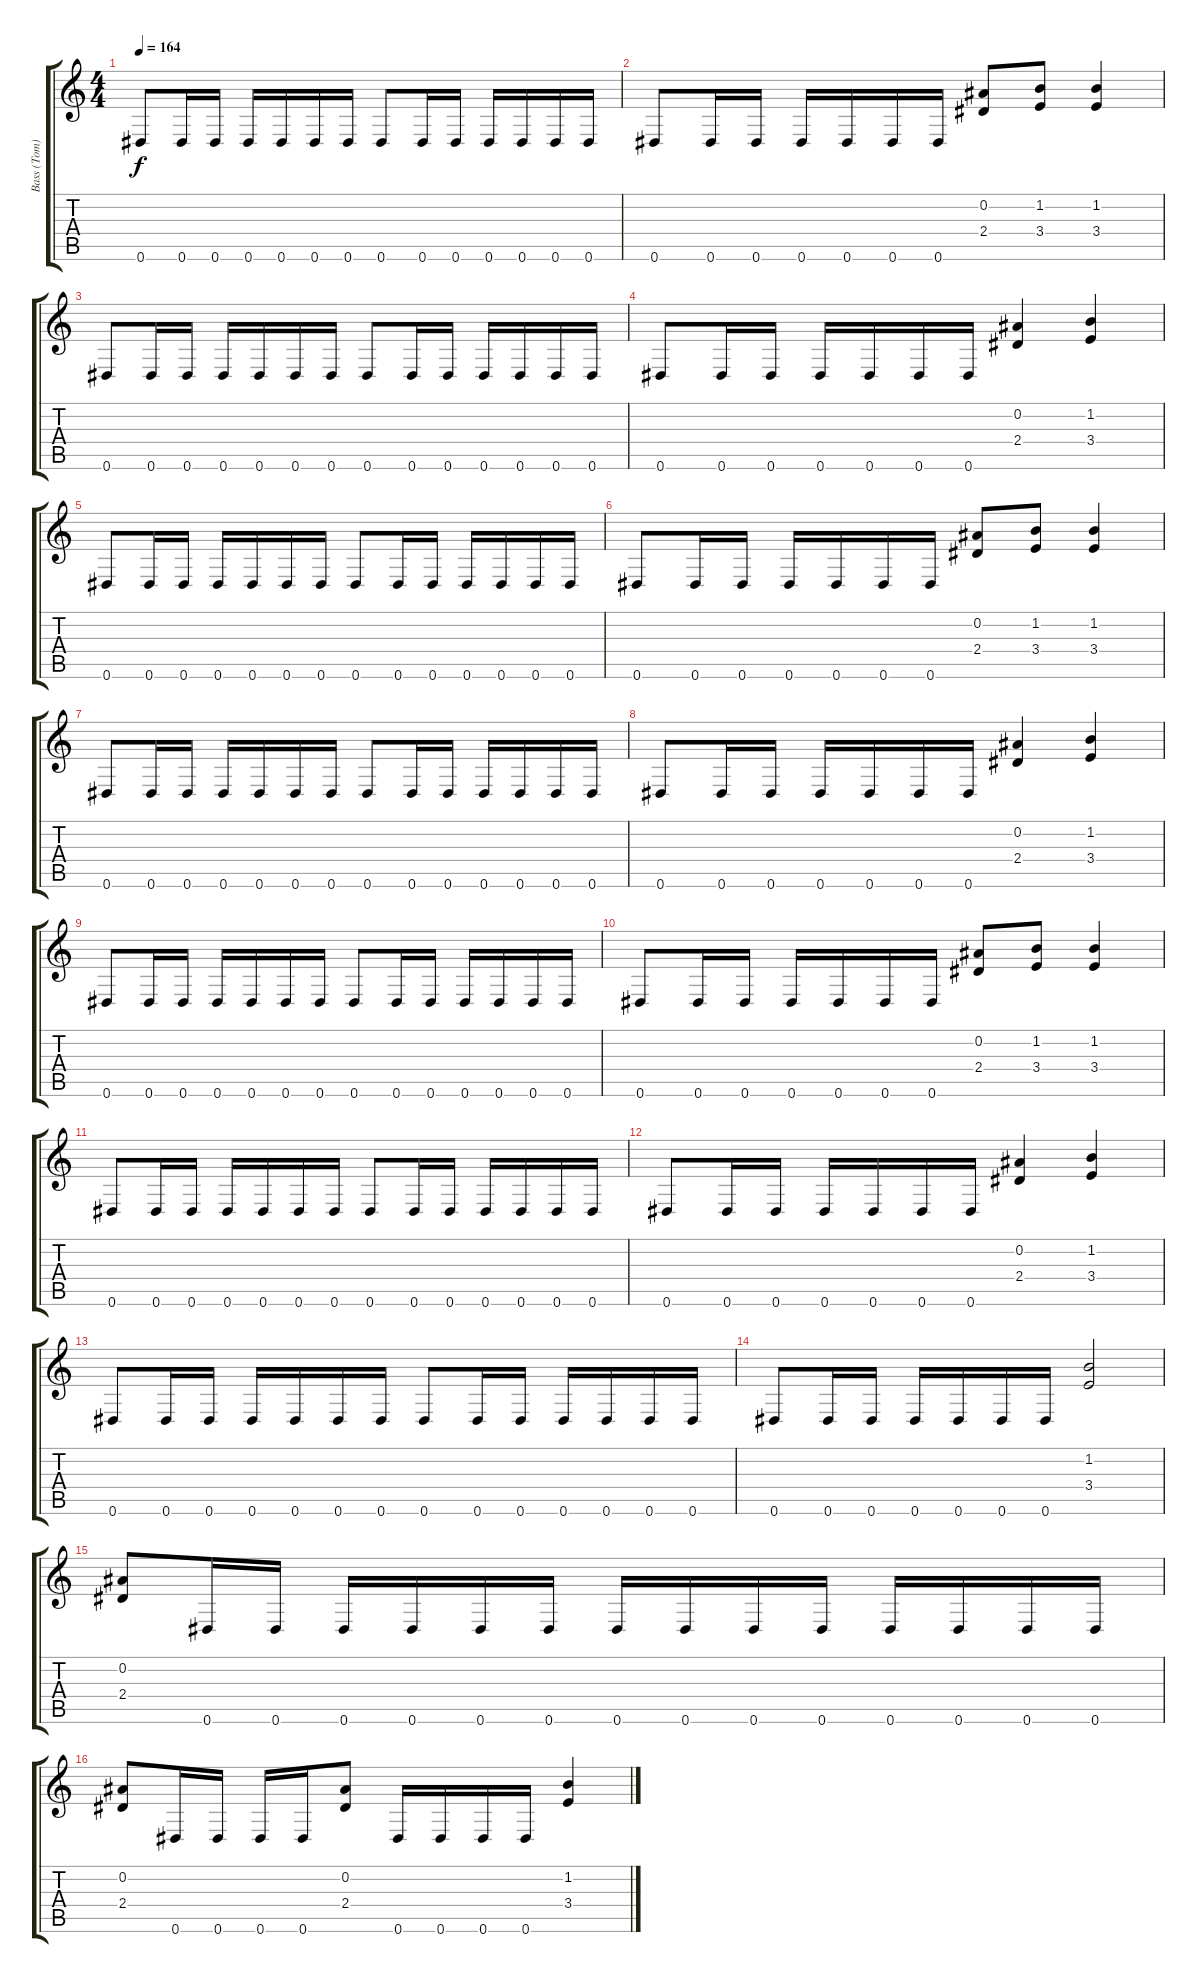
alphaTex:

\track ("Bass (Tom)" "Bass (Tom)") {instrument electricbasspick}
\staff {score tabs}
\tuning (Eb4 Bb3 Gb3 Db3 Ab2 Eb2) {hide}
\ts (4 4)
\tempo 164
\clef g2
\ks c
0.6.8{dy f} 0.6.16 0.6.16 0.6.16 0.6.16 0.6.16 0.6.16 0.6.8 0.6.16 0.6.16 0.6.16 0.6.16 0.6.16 0.6.16 |
0.6.8 0.6.16 0.6.16 0.6.16 0.6.16 0.6.16 0.6.16 (0.2 2.4).8 (1.2 3.4).8 (1.2 3.4).4 |
0.6.8 0.6.16 0.6.16 0.6.16 0.6.16 0.6.16 0.6.16 0.6.8 0.6.16 0.6.16 0.6.16 0.6.16 0.6.16 0.6.16 |
0.6.8 0.6.16 0.6.16 0.6.16 0.6.16 0.6.16 0.6.16 (0.2 2.4).4 (1.2 3.4).4 |
0.6.8 0.6.16 0.6.16 0.6.16 0.6.16 0.6.16 0.6.16 0.6.8 0.6.16 0.6.16 0.6.16 0.6.16 0.6.16 0.6.16 |
0.6.8 0.6.16 0.6.16 0.6.16 0.6.16 0.6.16 0.6.16 (0.2 2.4).8 (1.2 3.4).8 (1.2 3.4).4 |
0.6.8 0.6.16 0.6.16 0.6.16 0.6.16 0.6.16 0.6.16 0.6.8 0.6.16 0.6.16 0.6.16 0.6.16 0.6.16 0.6.16 |
0.6.8 0.6.16 0.6.16 0.6.16 0.6.16 0.6.16 0.6.16 (0.2 2.4).4 (1.2 3.4).4 |
0.6.8 0.6.16 0.6.16 0.6.16 0.6.16 0.6.16 0.6.16 0.6.8 0.6.16 0.6.16 0.6.16 0.6.16 0.6.16 0.6.16 |
0.6.8 0.6.16 0.6.16 0.6.16 0.6.16 0.6.16 0.6.16 (0.2 2.4).8 (1.2 3.4).8 (1.2 3.4).4 |
0.6.8 0.6.16 0.6.16 0.6.16 0.6.16 0.6.16 0.6.16 0.6.8 0.6.16 0.6.16 0.6.16 0.6.16 0.6.16 0.6.16 |
0.6.8 0.6.16 0.6.16 0.6.16 0.6.16 0.6.16 0.6.16 (0.2 2.4).4 (1.2 3.4).4 |
0.6.8 0.6.16 0.6.16 0.6.16 0.6.16 0.6.16 0.6.16 0.6.8 0.6.16 0.6.16 0.6.16 0.6.16 0.6.16 0.6.16 |
0.6.8 0.6.16 0.6.16 0.6.16 0.6.16 0.6.16 0.6.16 (1.2 3.4).2 |
(0.2 2.4).8 0.6.16 0.6.16 0.6.16 0.6.16 0.6.16 0.6.16 0.6.16 0.6.16 0.6.16 0.6.16 0.6.16 0.6.16 0.6.16 0.6.16 |
(0.2 2.4).8 0.6.16 0.6.16 0.6.16 0.6.16 (0.2 2.4).8 0.6.16 0.6.16 0.6.16 0.6.16 (1.2 3.4).4
